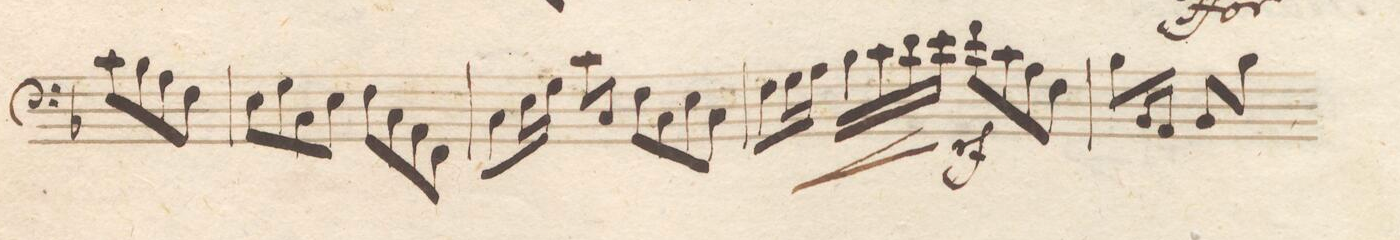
**kern	**dynam
*I"Basʃo e Violoncello	*
*clefF4	*
*k[b-]	*
*met(c)	*
*M4/4	*
8c\L	.
8B-\	.
8A\	.
8F\J	.
=14	=14
8E\L	.
8G\	.
8C\	.
8E\J	.
8F\L	.
8C\	.
8AA\	.
8FF\J	.
=15	=15
8C\L	.
16E\L	.
16G\JJ	.
8c\L	.
8C/J	.
8F\L	.
8C\	.
8E\	.
8C\J	.
=16	=16
8F\L	<
16G\L	.
16A\JJ	.
16B-\LL	.
16c\	.
16d\	.
16e\JJ	[
8f\L	rf
8c\	.
8A\	.
8F\J	.
=17	=17
8B-\L	.
16BB-/L	.
16AA/JJ	.
8BB-/L	.
8B-\J	.
*-	*-
